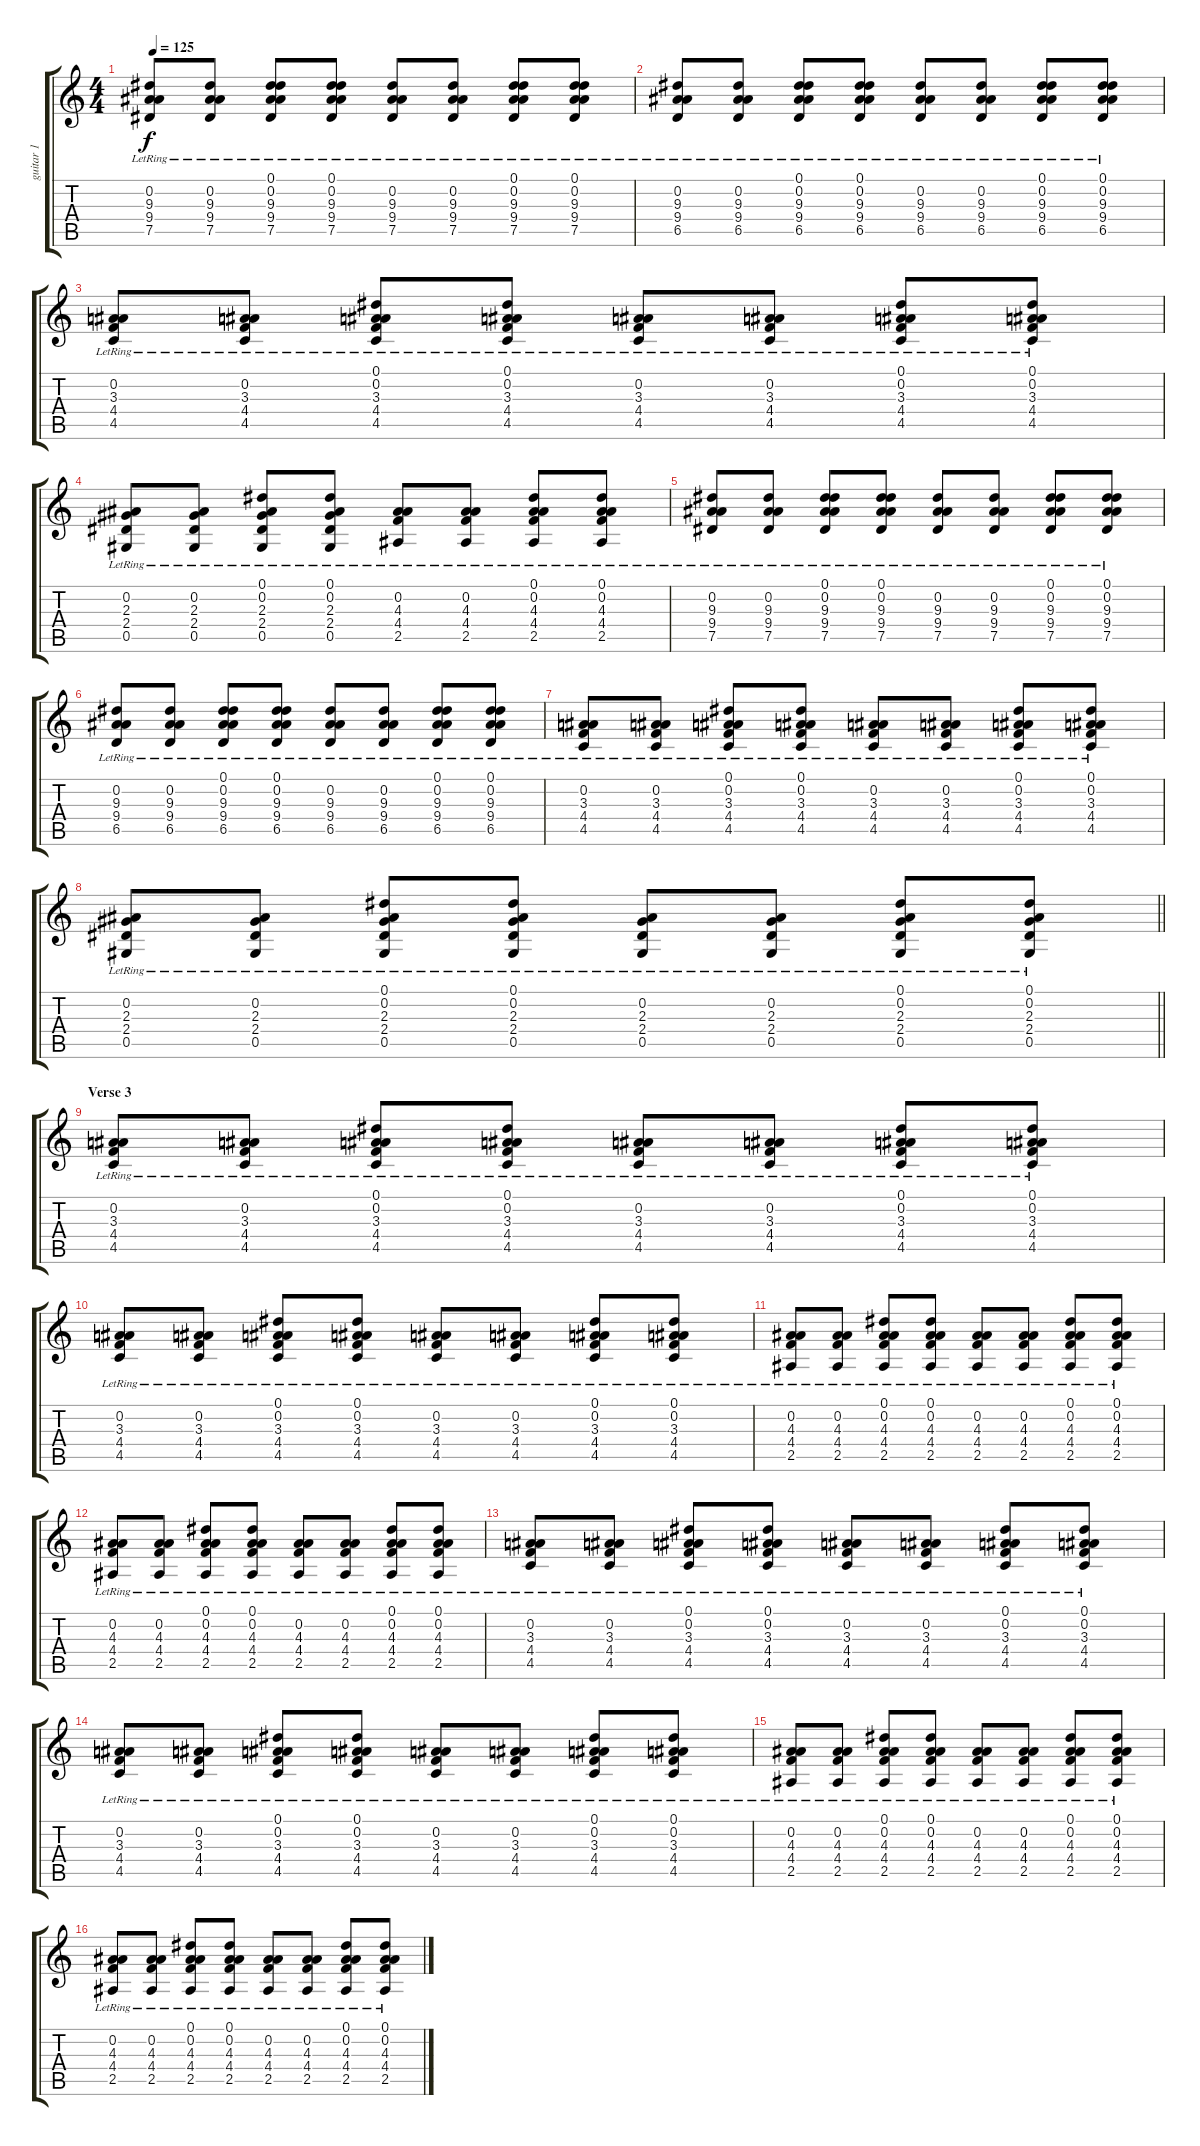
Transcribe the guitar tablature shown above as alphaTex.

\track ("guitar 1" "guitar 1") {instrument electricguitarclean}
\staff {score tabs}
\tuning (Eb4 Bb3 Gb3 Db3 Ab2 Eb2) {hide}
\ts (4 4)
\tempo 125
\clef g2
\ks c
(0.2{lr} 9.3{lr} 9.4{lr} 7.5{lr}).8{dy f} (0.2{lr} 9.3{lr} 9.4{lr} 7.5{lr}).8 (0.1{lr} 0.2{lr} 9.3{lr} 9.4{lr} 7.5{lr}).8 (0.1{lr} 0.2{lr} 9.3{lr} 9.4{lr} 7.5{lr}).8 (0.2{lr} 9.3{lr} 9.4{lr} 7.5{lr}).8 (0.2{lr} 9.3{lr} 9.4{lr} 7.5{lr}).8 (0.1{lr} 0.2{lr} 9.3{lr} 9.4{lr} 7.5{lr}).8 (0.1{lr} 0.2{lr} 9.3{lr} 9.4{lr} 7.5{lr}).8 |
(0.2{lr} 9.3{lr} 9.4{lr} 6.5{lr}).8 (0.2{lr} 9.3{lr} 9.4{lr} 6.5{lr}).8 (0.1{lr} 0.2{lr} 9.3{lr} 9.4{lr} 6.5{lr}).8 (0.1{lr} 0.2{lr} 9.3{lr} 9.4{lr} 6.5{lr}).8 (0.2{lr} 9.3{lr} 9.4{lr} 6.5{lr}).8 (0.2{lr} 9.3{lr} 9.4{lr} 6.5{lr}).8 (0.1{lr} 0.2{lr} 9.3{lr} 9.4{lr} 6.5{lr}).8 (0.1{lr} 0.2{lr} 9.3{lr} 9.4{lr} 6.5{lr}).8 |
(0.2{lr} 3.3{lr} 4.4{lr} 4.5{lr}).8 (0.2{lr} 3.3{lr} 4.4{lr} 4.5{lr}).8 (0.1{lr} 0.2{lr} 3.3{lr} 4.4{lr} 4.5{lr}).8 (0.1{lr} 0.2{lr} 3.3{lr} 4.4{lr} 4.5{lr}).8 (0.2{lr} 3.3{lr} 4.4{lr} 4.5{lr}).8 (0.2{lr} 3.3{lr} 4.4{lr} 4.5{lr}).8 (0.1{lr} 0.2{lr} 3.3{lr} 4.4{lr} 4.5{lr}).8 (0.1{lr} 0.2{lr} 3.3{lr} 4.4{lr} 4.5{lr}).8 |
(0.2{lr} 2.3{lr} 2.4{lr} 0.5{lr}).8 (0.2{lr} 2.3{lr} 2.4{lr} 0.5{lr}).8 (0.1{lr} 0.2{lr} 2.3{lr} 2.4{lr} 0.5{lr}).8 (0.1{lr} 0.2{lr} 2.3{lr} 2.4{lr} 0.5{lr}).8 (0.2{lr} 4.3{lr} 4.4{lr} 2.5{lr}).8 (0.2{lr} 4.3{lr} 4.4{lr} 2.5{lr}).8 (0.1{lr} 0.2{lr} 4.3{lr} 4.4{lr} 2.5{lr}).8 (0.1{lr} 0.2{lr} 4.3{lr} 4.4{lr} 2.5{lr}).8 |
(0.2{lr} 9.3{lr} 9.4{lr} 7.5{lr}).8 (0.2{lr} 9.3{lr} 9.4{lr} 7.5{lr}).8 (0.1{lr} 0.2{lr} 9.3{lr} 9.4{lr} 7.5{lr}).8 (0.1{lr} 0.2{lr} 9.3{lr} 9.4{lr} 7.5{lr}).8 (0.2{lr} 9.3{lr} 9.4{lr} 7.5{lr}).8 (0.2{lr} 9.3{lr} 9.4{lr} 7.5{lr}).8 (0.1{lr} 0.2{lr} 9.3{lr} 9.4{lr} 7.5{lr}).8 (0.1{lr} 0.2{lr} 9.3{lr} 9.4{lr} 7.5{lr}).8 |
(0.2{lr} 9.3{lr} 9.4{lr} 6.5{lr}).8 (0.2{lr} 9.3{lr} 9.4{lr} 6.5{lr}).8 (0.1{lr} 0.2{lr} 9.3{lr} 9.4{lr} 6.5{lr}).8 (0.1{lr} 0.2{lr} 9.3{lr} 9.4{lr} 6.5{lr}).8 (0.2{lr} 9.3{lr} 9.4{lr} 6.5{lr}).8 (0.2{lr} 9.3{lr} 9.4{lr} 6.5{lr}).8 (0.1{lr} 0.2{lr} 9.3{lr} 9.4{lr} 6.5{lr}).8 (0.1{lr} 0.2{lr} 9.3{lr} 9.4{lr} 6.5{lr}).8 |
(0.2{lr} 3.3{lr} 4.4{lr} 4.5{lr}).8 (0.2{lr} 3.3{lr} 4.4{lr} 4.5{lr}).8 (0.1{lr} 0.2{lr} 3.3{lr} 4.4{lr} 4.5{lr}).8 (0.1{lr} 0.2{lr} 3.3{lr} 4.4{lr} 4.5{lr}).8 (0.2{lr} 3.3{lr} 4.4{lr} 4.5{lr}).8 (0.2{lr} 3.3{lr} 4.4{lr} 4.5{lr}).8 (0.1{lr} 0.2{lr} 3.3{lr} 4.4{lr} 4.5{lr}).8 (0.1{lr} 0.2{lr} 3.3{lr} 4.4{lr} 4.5{lr}).8 |
\barLineRight lightlight
(0.2{lr} 2.3{lr} 2.4{lr} 0.5{lr}).8 (0.2{lr} 2.3{lr} 2.4{lr} 0.5{lr}).8 (0.1{lr} 0.2{lr} 2.3{lr} 2.4{lr} 0.5{lr}).8 (0.1{lr} 0.2{lr} 2.3{lr} 2.4{lr} 0.5{lr}).8 (0.2{lr} 2.3{lr} 2.4{lr} 0.5{lr}).8 (0.2{lr} 2.3{lr} 2.4{lr} 0.5{lr}).8 (0.1{lr} 0.2{lr} 2.3{lr} 2.4{lr} 0.5{lr}).8 (0.1{lr} 0.2{lr} 2.3{lr} 2.4{lr} 0.5{lr}).8 |
\section ("" "Verse 3")
(0.2{lr} 3.3{lr} 4.4{lr} 4.5{lr}).8{balance 5} (0.2{lr} 3.3{lr} 4.4{lr} 4.5{lr}).8 (0.1{lr} 0.2{lr} 3.3{lr} 4.4{lr} 4.5{lr}).8 (0.1{lr} 0.2{lr} 3.3{lr} 4.4{lr} 4.5{lr}).8 (0.2{lr} 3.3{lr} 4.4{lr} 4.5{lr}).8 (0.2{lr} 3.3{lr} 4.4{lr} 4.5{lr}).8 (0.1{lr} 0.2{lr} 3.3{lr} 4.4{lr} 4.5{lr}).8 (0.1{lr} 0.2{lr} 3.3{lr} 4.4{lr} 4.5{lr}).8 |
(0.2{lr} 3.3{lr} 4.4{lr} 4.5{lr}).8 (0.2{lr} 3.3{lr} 4.4{lr} 4.5{lr}).8 (0.1{lr} 0.2{lr} 3.3{lr} 4.4{lr} 4.5{lr}).8 (0.1{lr} 0.2{lr} 3.3{lr} 4.4{lr} 4.5{lr}).8 (0.2{lr} 3.3{lr} 4.4{lr} 4.5{lr}).8 (0.2{lr} 3.3{lr} 4.4{lr} 4.5{lr}).8 (0.1{lr} 0.2{lr} 3.3{lr} 4.4{lr} 4.5{lr}).8 (0.1{lr} 0.2{lr} 3.3{lr} 4.4{lr} 4.5{lr}).8 |
(0.2{lr} 4.3{lr} 4.4{lr} 2.5{lr}).8 (0.2{lr} 4.3{lr} 4.4{lr} 2.5{lr}).8 (0.1{lr} 0.2{lr} 4.3{lr} 4.4{lr} 2.5{lr}).8 (0.1{lr} 0.2{lr} 4.3{lr} 4.4{lr} 2.5{lr}).8 (0.2{lr} 4.3{lr} 4.4{lr} 2.5{lr}).8 (0.2{lr} 4.3{lr} 4.4{lr} 2.5{lr}).8 (0.1{lr} 0.2{lr} 4.3{lr} 4.4{lr} 2.5{lr}).8 (0.1{lr} 0.2{lr} 4.3{lr} 4.4{lr} 2.5{lr}).8 |
(0.2{lr} 4.3{lr} 4.4{lr} 2.5{lr}).8 (0.2{lr} 4.3{lr} 4.4{lr} 2.5{lr}).8 (0.1{lr} 0.2{lr} 4.3{lr} 4.4{lr} 2.5{lr}).8 (0.1{lr} 0.2{lr} 4.3{lr} 4.4{lr} 2.5{lr}).8 (0.2{lr} 4.3{lr} 4.4{lr} 2.5{lr}).8 (0.2{lr} 4.3{lr} 4.4{lr} 2.5{lr}).8 (0.1{lr} 0.2{lr} 4.3{lr} 4.4{lr} 2.5{lr}).8 (0.1{lr} 0.2{lr} 4.3{lr} 4.4{lr} 2.5{lr}).8 |
(0.2{lr} 3.3{lr} 4.4{lr} 4.5{lr}).8 (0.2{lr} 3.3{lr} 4.4{lr} 4.5{lr}).8 (0.1{lr} 0.2{lr} 3.3{lr} 4.4{lr} 4.5{lr}).8 (0.1{lr} 0.2{lr} 3.3{lr} 4.4{lr} 4.5{lr}).8 (0.2{lr} 3.3{lr} 4.4{lr} 4.5{lr}).8 (0.2{lr} 3.3{lr} 4.4{lr} 4.5{lr}).8 (0.1{lr} 0.2{lr} 3.3{lr} 4.4{lr} 4.5{lr}).8 (0.1{lr} 0.2{lr} 3.3{lr} 4.4{lr} 4.5{lr}).8 |
(0.2{lr} 3.3{lr} 4.4{lr} 4.5{lr}).8 (0.2{lr} 3.3{lr} 4.4{lr} 4.5{lr}).8 (0.1{lr} 0.2{lr} 3.3{lr} 4.4{lr} 4.5{lr}).8 (0.1{lr} 0.2{lr} 3.3{lr} 4.4{lr} 4.5{lr}).8 (0.2{lr} 3.3{lr} 4.4{lr} 4.5{lr}).8 (0.2{lr} 3.3{lr} 4.4{lr} 4.5{lr}).8 (0.1{lr} 0.2{lr} 3.3{lr} 4.4{lr} 4.5{lr}).8 (0.1{lr} 0.2{lr} 3.3{lr} 4.4{lr} 4.5{lr}).8 |
(0.2{lr} 4.3{lr} 4.4{lr} 2.5{lr}).8 (0.2{lr} 4.3{lr} 4.4{lr} 2.5{lr}).8 (0.1{lr} 0.2{lr} 4.3{lr} 4.4{lr} 2.5{lr}).8 (0.1{lr} 0.2{lr} 4.3{lr} 4.4{lr} 2.5{lr}).8 (0.2{lr} 4.3{lr} 4.4{lr} 2.5{lr}).8 (0.2{lr} 4.3{lr} 4.4{lr} 2.5{lr}).8 (0.1{lr} 0.2{lr} 4.3{lr} 4.4{lr} 2.5{lr}).8 (0.1{lr} 0.2{lr} 4.3{lr} 4.4{lr} 2.5{lr}).8 |
(0.2{lr} 4.3{lr} 4.4{lr} 2.5{lr}).8 (0.2{lr} 4.3{lr} 4.4{lr} 2.5{lr}).8 (0.1{lr} 0.2{lr} 4.3{lr} 4.4{lr} 2.5{lr}).8 (0.1{lr} 0.2{lr} 4.3{lr} 4.4{lr} 2.5{lr}).8 (0.2{lr} 4.3{lr} 4.4{lr} 2.5{lr}).8 (0.2{lr} 4.3{lr} 4.4{lr} 2.5{lr}).8 (0.1{lr} 0.2{lr} 4.3{lr} 4.4{lr} 2.5{lr}).8 (0.1{lr} 0.2{lr} 4.3{lr} 4.4{lr} 2.5{lr}).8
